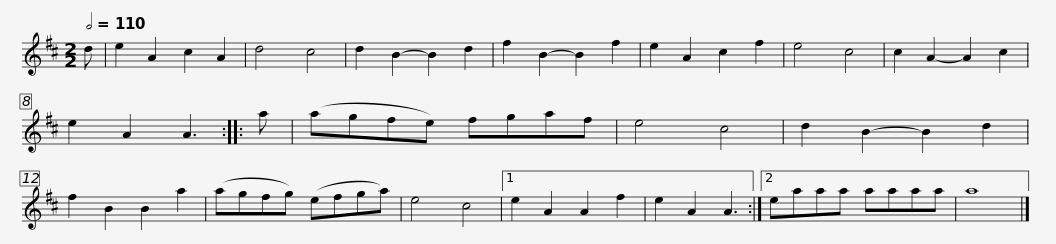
X:1
L:1/8
Q:1/2=110
M:2/2
I:linebreak $
K:D
V:1 treble
V:1
 d | e2 A2 c2 A2 | d4 c4 | d2 B2- B2 d2 | f2 B2- B2 f2 |$ %5
 e2 A2 c2 f2 | e4 c4 | c2 A2- A2 c2 | e2 A2 A3 ::$ a | %10
 (agfe) fgaf | e4 c4 | d2 B2- B2 d2 | f2 B2 B2 a2 | (agfg) (efga) |$ %15
 e4 c4 |1 e2 A2 A2 f2 | e2 A2 A3 :|2 eaaa aaaa | a8 |] %20
